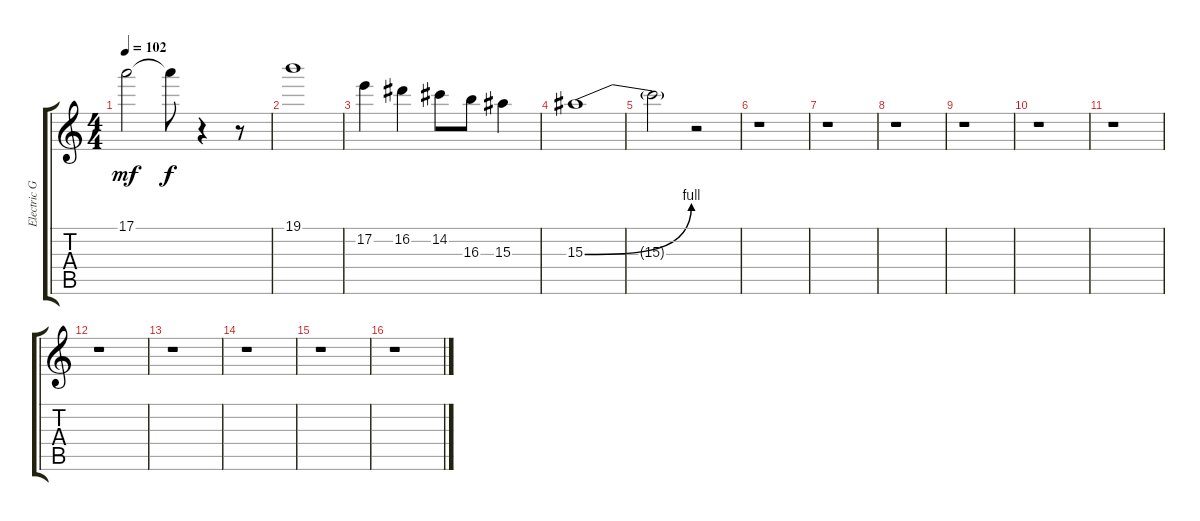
\track ("Electric Guitar 1" "Electric G") {instrument overdrivenguitar}
\staff {score tabs}
\tuning (E4 B3 G3 D3 A2 E2) {hide}
\ts (4 4)
\tempo 102
\clef g2
\ks c
17.1.2{dy mf} 17.1{t}.8{dy f} r.4 r.8 |
19.1.1 |
17.2.4 16.2.4 14.2.8 16.3.8 15.3.4 |
15.3{be (bend 0 0 60 4)}.1{volume 0} |
15.3{t}.2 r.2 |
r.1 |
r.1 |
r.1 |
r.1 |
r.1 |
r.1 |
r.1 |
r.1 |
r.1 |
r.1 |
r.1
